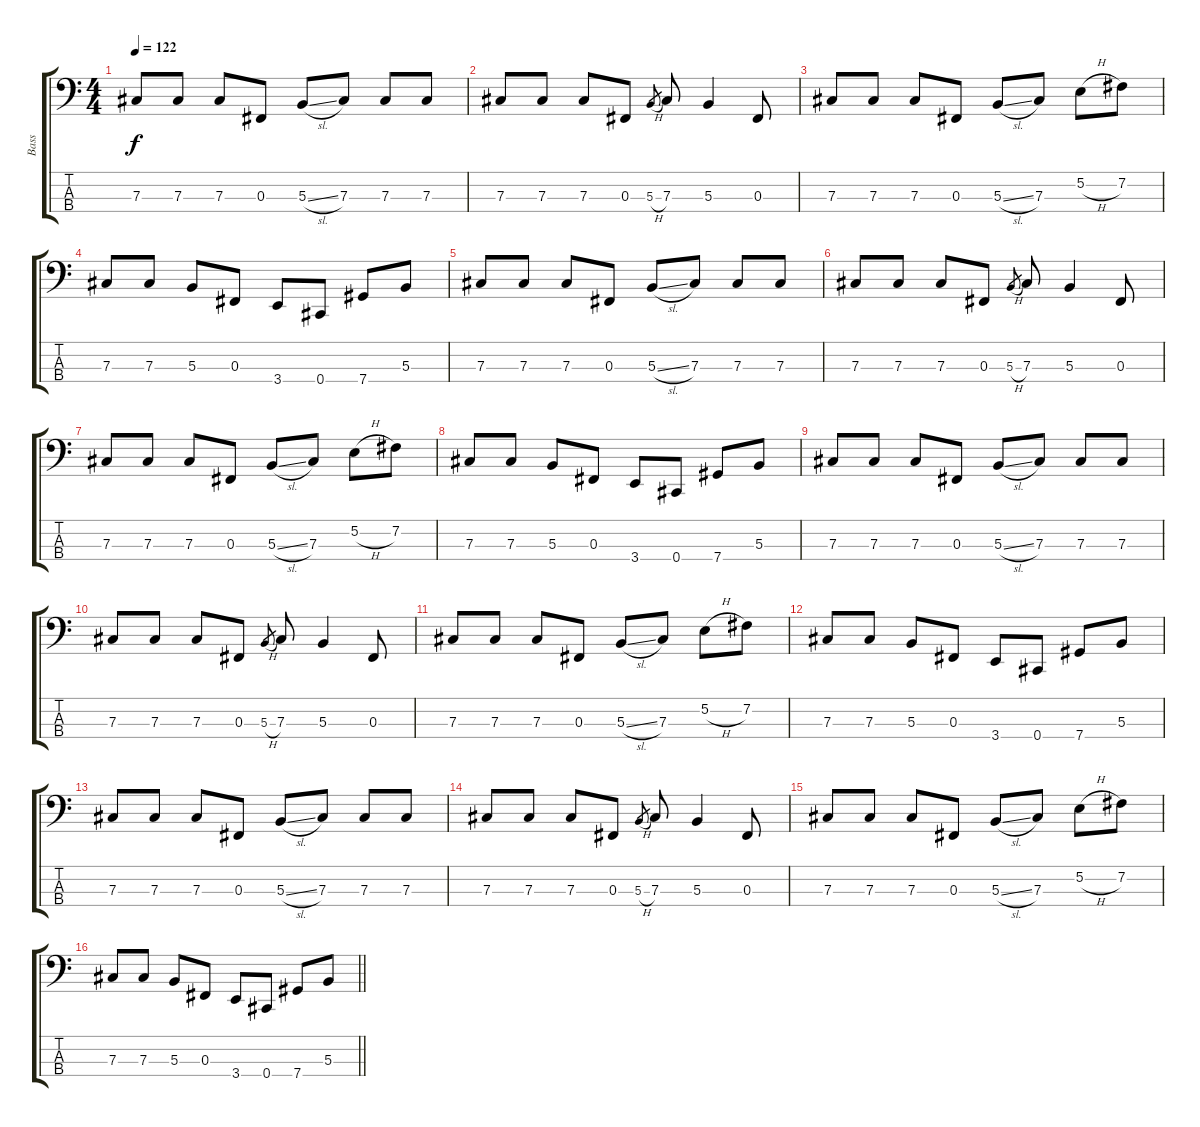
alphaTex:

\track ("Bass" "Bass") {instrument electricbassfinger}
\staff {score tabs}
\tuning (E2 B1 Gb1 Db1) {hide}
\ts (4 4)
\tempo 122
\clef f4
\ks c
7.3.8{dy f} 7.3.8 7.3.8 0.3.8 5.3{sl}.8 7.3.8 7.3.8 7.3.8 |
7.3.8 7.3.8 7.3.8 0.3.8 5.3{h}.8{gr} 7.3.8 5.3.4 0.3.8 |
7.3.8 7.3.8 7.3.8 0.3.8 5.3{sl}.8 7.3.8 5.2{h}.8 7.2.8 |
7.3.8 7.3.8 5.3.8 0.3.8 3.4.8 0.4.8 7.4.8 5.3.8 |
7.3.8 7.3.8 7.3.8 0.3.8 5.3{sl}.8 7.3.8 7.3.8 7.3.8 |
7.3.8 7.3.8 7.3.8 0.3.8 5.3{h}.8{gr} 7.3.8 5.3.4 0.3.8 |
7.3.8 7.3.8 7.3.8 0.3.8 5.3{sl}.8 7.3.8 5.2{h}.8 7.2.8 |
7.3.8 7.3.8 5.3.8 0.3.8 3.4.8 0.4.8 7.4.8 5.3.8 |
7.3.8 7.3.8 7.3.8 0.3.8 5.3{sl}.8 7.3.8 7.3.8 7.3.8 |
7.3.8 7.3.8 7.3.8 0.3.8 5.3{h}.8{gr} 7.3.8 5.3.4 0.3.8 |
7.3.8 7.3.8 7.3.8 0.3.8 5.3{sl}.8 7.3.8 5.2{h}.8 7.2.8 |
7.3.8 7.3.8 5.3.8 0.3.8 3.4.8 0.4.8 7.4.8 5.3.8 |
7.3.8 7.3.8 7.3.8 0.3.8 5.3{sl}.8 7.3.8 7.3.8 7.3.8 |
7.3.8 7.3.8 7.3.8 0.3.8 5.3{h}.8{gr} 7.3.8 5.3.4 0.3.8 |
7.3.8 7.3.8 7.3.8 0.3.8 5.3{sl}.8 7.3.8 5.2{h}.8 7.2.8 |
\barLineRight lightlight
7.3.8 7.3.8 5.3.8 0.3.8 3.4.8 0.4.8 7.4.8 5.3.8
